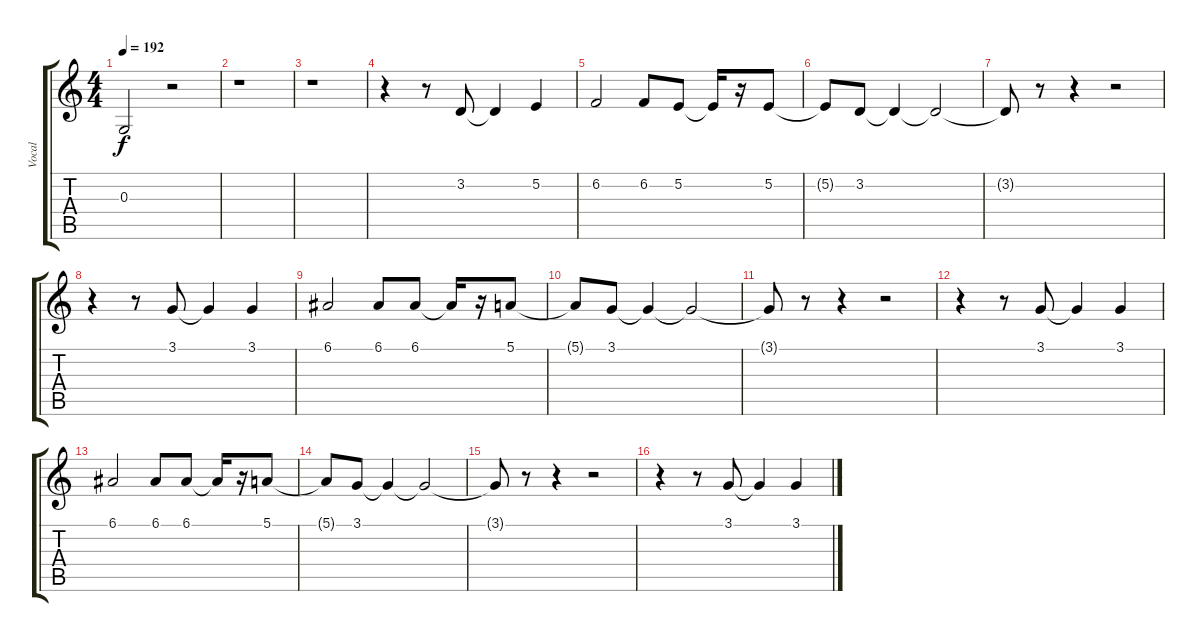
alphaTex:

\track ("Vocal" "Vocal") {instrument altosax}
\staff {score tabs}
\tuning (E4 B3 G3 D3 A2 E2) {hide}
\ts (4 4)
\tempo 192
\clef g2
\ks c
0.3.2{dy f} r.2 |
r.1 |
r.1 |
r.4 r.8 3.2.8 3.2{t}.4 5.2.4 |
6.2.2 6.2.8 5.2.8 5.2{t}.16 r.16 5.2.8 |
5.2{t}.8 3.2.8 3.2{t}.4 3.2{t}.2 |
3.2{t}.8 r.8 r.4 r.2 |
r.4 r.8 3.1.8 3.1{t}.4 3.1.4 |
6.1.2 6.1.8 6.1.8 6.1{t}.16 r.16 5.1.8 |
5.1{t}.8 3.1.8 3.1{t}.4 3.1{t}.2 |
3.1{t}.8 r.8 r.4 r.2 |
r.4 r.8 3.1.8 3.1{t}.4 3.1.4 |
6.1.2 6.1.8 6.1.8 6.1{t}.16 r.16 5.1.8 |
5.1{t}.8 3.1.8 3.1{t}.4 3.1{t}.2 |
3.1{t}.8 r.8 r.4 r.2 |
r.4 r.8 3.1.8 3.1{t}.4 3.1.4
